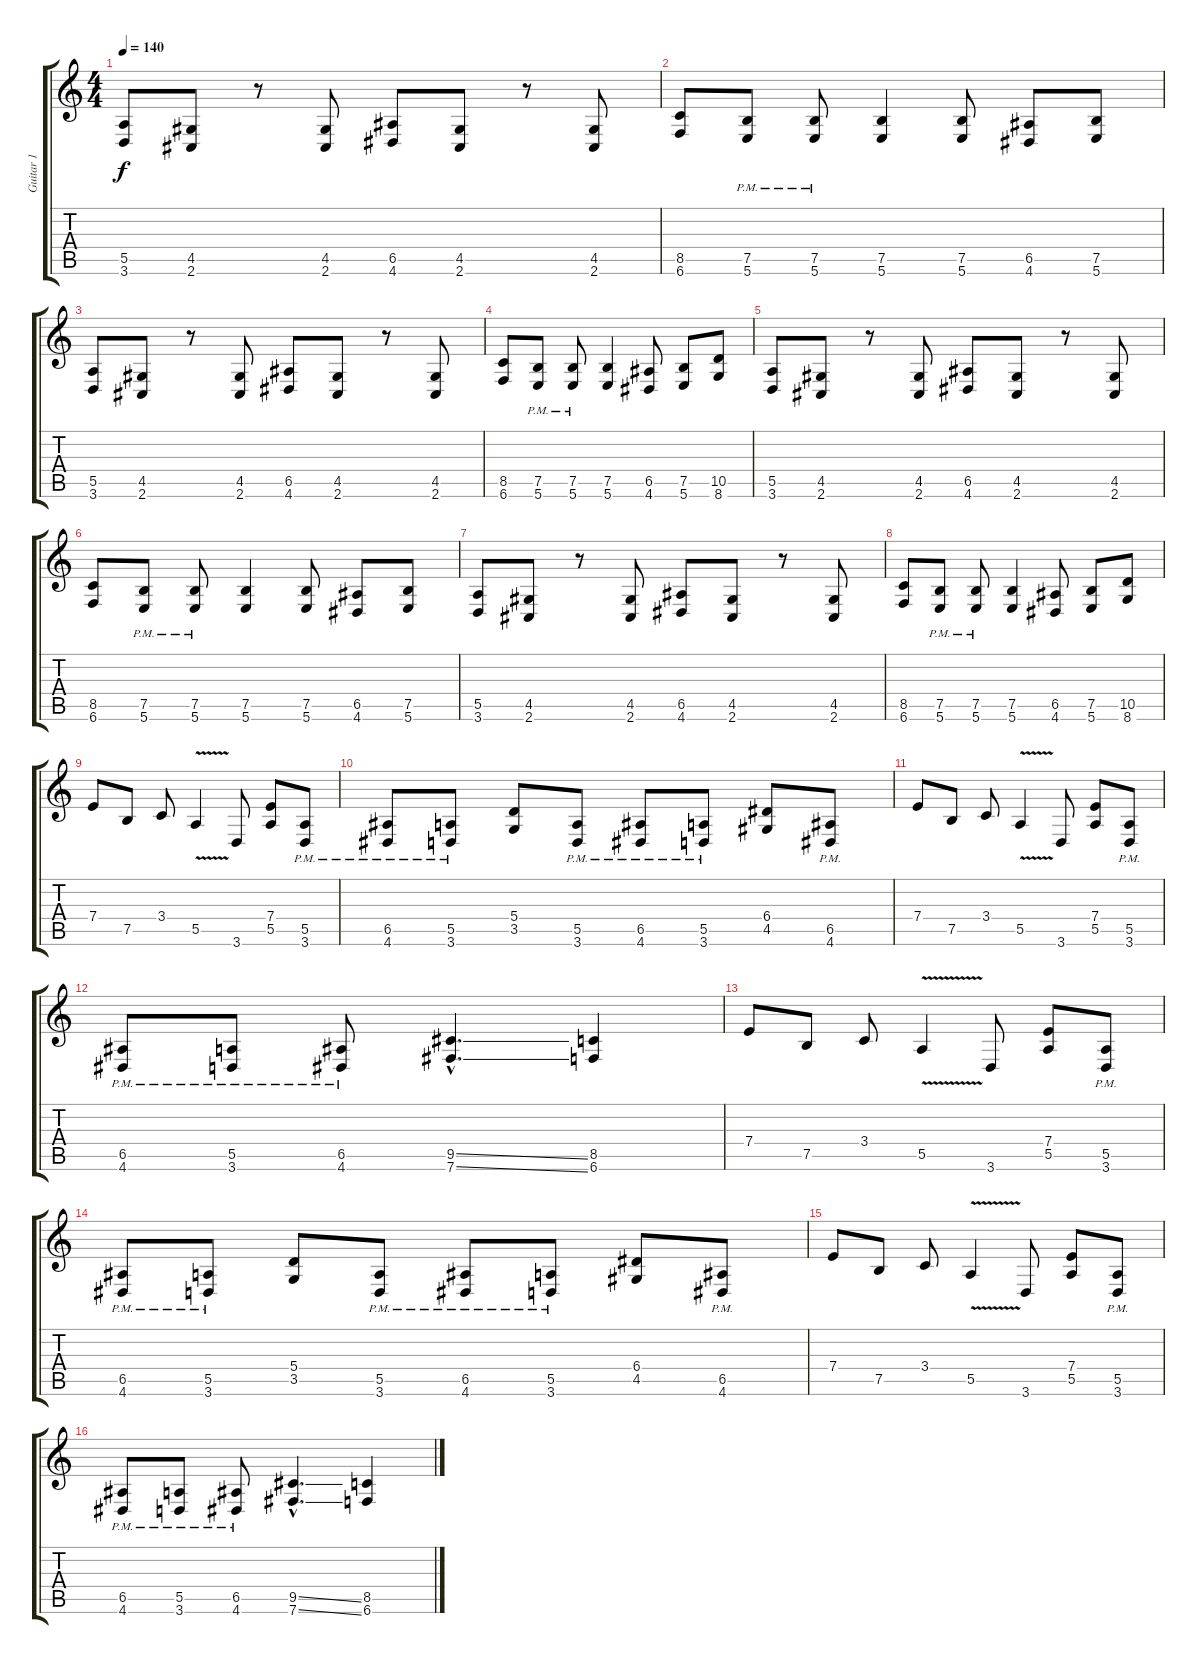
\track ("Guitar 1" "Guitar 1") {instrument distortionguitar}
\staff {score tabs}
\tuning (B3 Gb3 D3 A2 E2 B1) {hide}
\ts (4 4)
\tempo 140
\clef g2
\ks c
(5.5 3.6).8{dy f} (4.5 2.6).8 r.8 (4.5 2.6).8 (6.5 4.6).8 (4.5 2.6).8 r.8 (4.5 2.6).8 |
(8.5 6.6).8 (7.5{pm} 5.6{pm}).8 (7.5{pm} 5.6{pm}).8 (7.5 5.6).4 (7.5 5.6).8 (6.5 4.6).8 (7.5 5.6).8 |
(5.5 3.6).8 (4.5 2.6).8 r.8 (4.5 2.6).8 (6.5 4.6).8 (4.5 2.6).8 r.8 (4.5 2.6).8 |
(8.5 6.6).8 (7.5{pm} 5.6{pm}).8 (7.5{pm} 5.6{pm}).8 (7.5 5.6).4 (6.5 4.6).8 (7.5 5.6).8 (10.5 8.6).8 |
(5.5 3.6).8 (4.5 2.6).8 r.8 (4.5 2.6).8 (6.5 4.6).8 (4.5 2.6).8 r.8 (4.5 2.6).8 |
(8.5 6.6).8 (7.5{pm} 5.6{pm}).8 (7.5{pm} 5.6{pm}).8 (7.5 5.6).4 (7.5 5.6).8 (6.5 4.6).8 (7.5 5.6).8 |
(5.5 3.6).8 (4.5 2.6).8 r.8 (4.5 2.6).8 (6.5 4.6).8 (4.5 2.6).8 r.8 (4.5 2.6).8 |
(8.5 6.6).8 (7.5{pm} 5.6{pm}).8 (7.5{pm} 5.6{pm}).8 (7.5 5.6).4 (6.5 4.6).8 (7.5 5.6).8 (10.5 8.6).8 |
7.4.8 7.5.8 3.4.8 5.5{v}.4 3.6.8 (7.4 5.5).8 (5.5{pm} 3.6{pm}).8 |
(6.5{pm} 4.6{pm}).8 (5.5{pm} 3.6{pm}).8 (5.4 3.5).8 (5.5{pm} 3.6{pm}).8 (6.5{pm} 4.6{pm}).8 (5.5{pm} 3.6{pm}).8 (6.4 4.5).8 (6.5{pm} 4.6{pm}).8 |
7.4.8 7.5.8 3.4.8 5.5{v}.4 3.6.8 (7.4 5.5).8 (5.5{pm} 3.6{pm}).8 |
(6.5{pm} 4.6{pm}).8 (5.5{pm} 3.6{pm}).8 (6.5{pm} 4.6{pm}).8 (9.5{ss hac} 7.6{ss hac}).4{d} (8.5 6.6).4 |
7.4.8 7.5.8 3.4.8 5.5{v}.4 3.6.8 (7.4 5.5).8 (5.5{pm} 3.6{pm}).8 |
(6.5{pm} 4.6{pm}).8 (5.5{pm} 3.6{pm}).8 (5.4 3.5).8 (5.5{pm} 3.6{pm}).8 (6.5{pm} 4.6{pm}).8 (5.5{pm} 3.6{pm}).8 (6.4 4.5).8 (6.5{pm} 4.6{pm}).8 |
7.4.8 7.5.8 3.4.8 5.5{v}.4 3.6.8 (7.4 5.5).8 (5.5{pm} 3.6{pm}).8 |
(6.5{pm} 4.6{pm}).8 (5.5{pm} 3.6{pm}).8 (6.5{pm} 4.6{pm}).8 (9.5{ss hac} 7.6{ss hac}).4{d} (8.5 6.6).4
